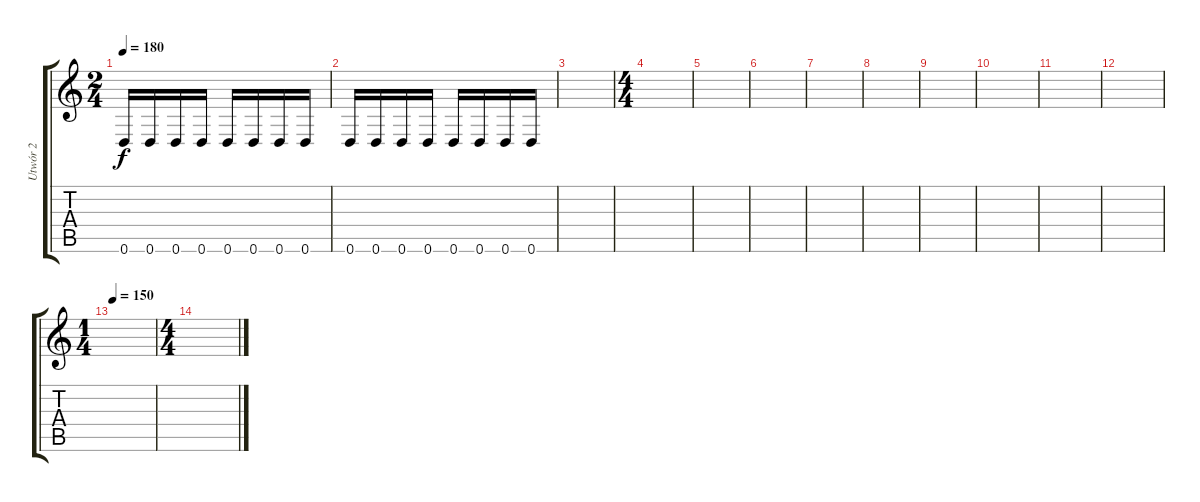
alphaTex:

\track ("Utwór 2" "Utwór 2") {instrument overdrivenguitar}
\staff {score tabs}
\tuning (D4 A3 F3 C3 G2 D2) {hide}
\ts (2 4)
\tempo 180
\clef g2
\ks c
0.6.16{dy f volume 0} 0.6.16 0.6.16{volume 3} 0.6.16 0.6.16 0.6.16{volume 7} 0.6.16 0.6.16 |
0.6.16{volume 9} 0.6.16 0.6.16 0.6.16 0.6.16{volume 13} 0.6.16 0.6.16 0.6.16 |
|
\ts (4 4)
|
|
|
|
|
|
|
|
|
\ts (1 4)
\tempo 150
|
\ts (4 4)
